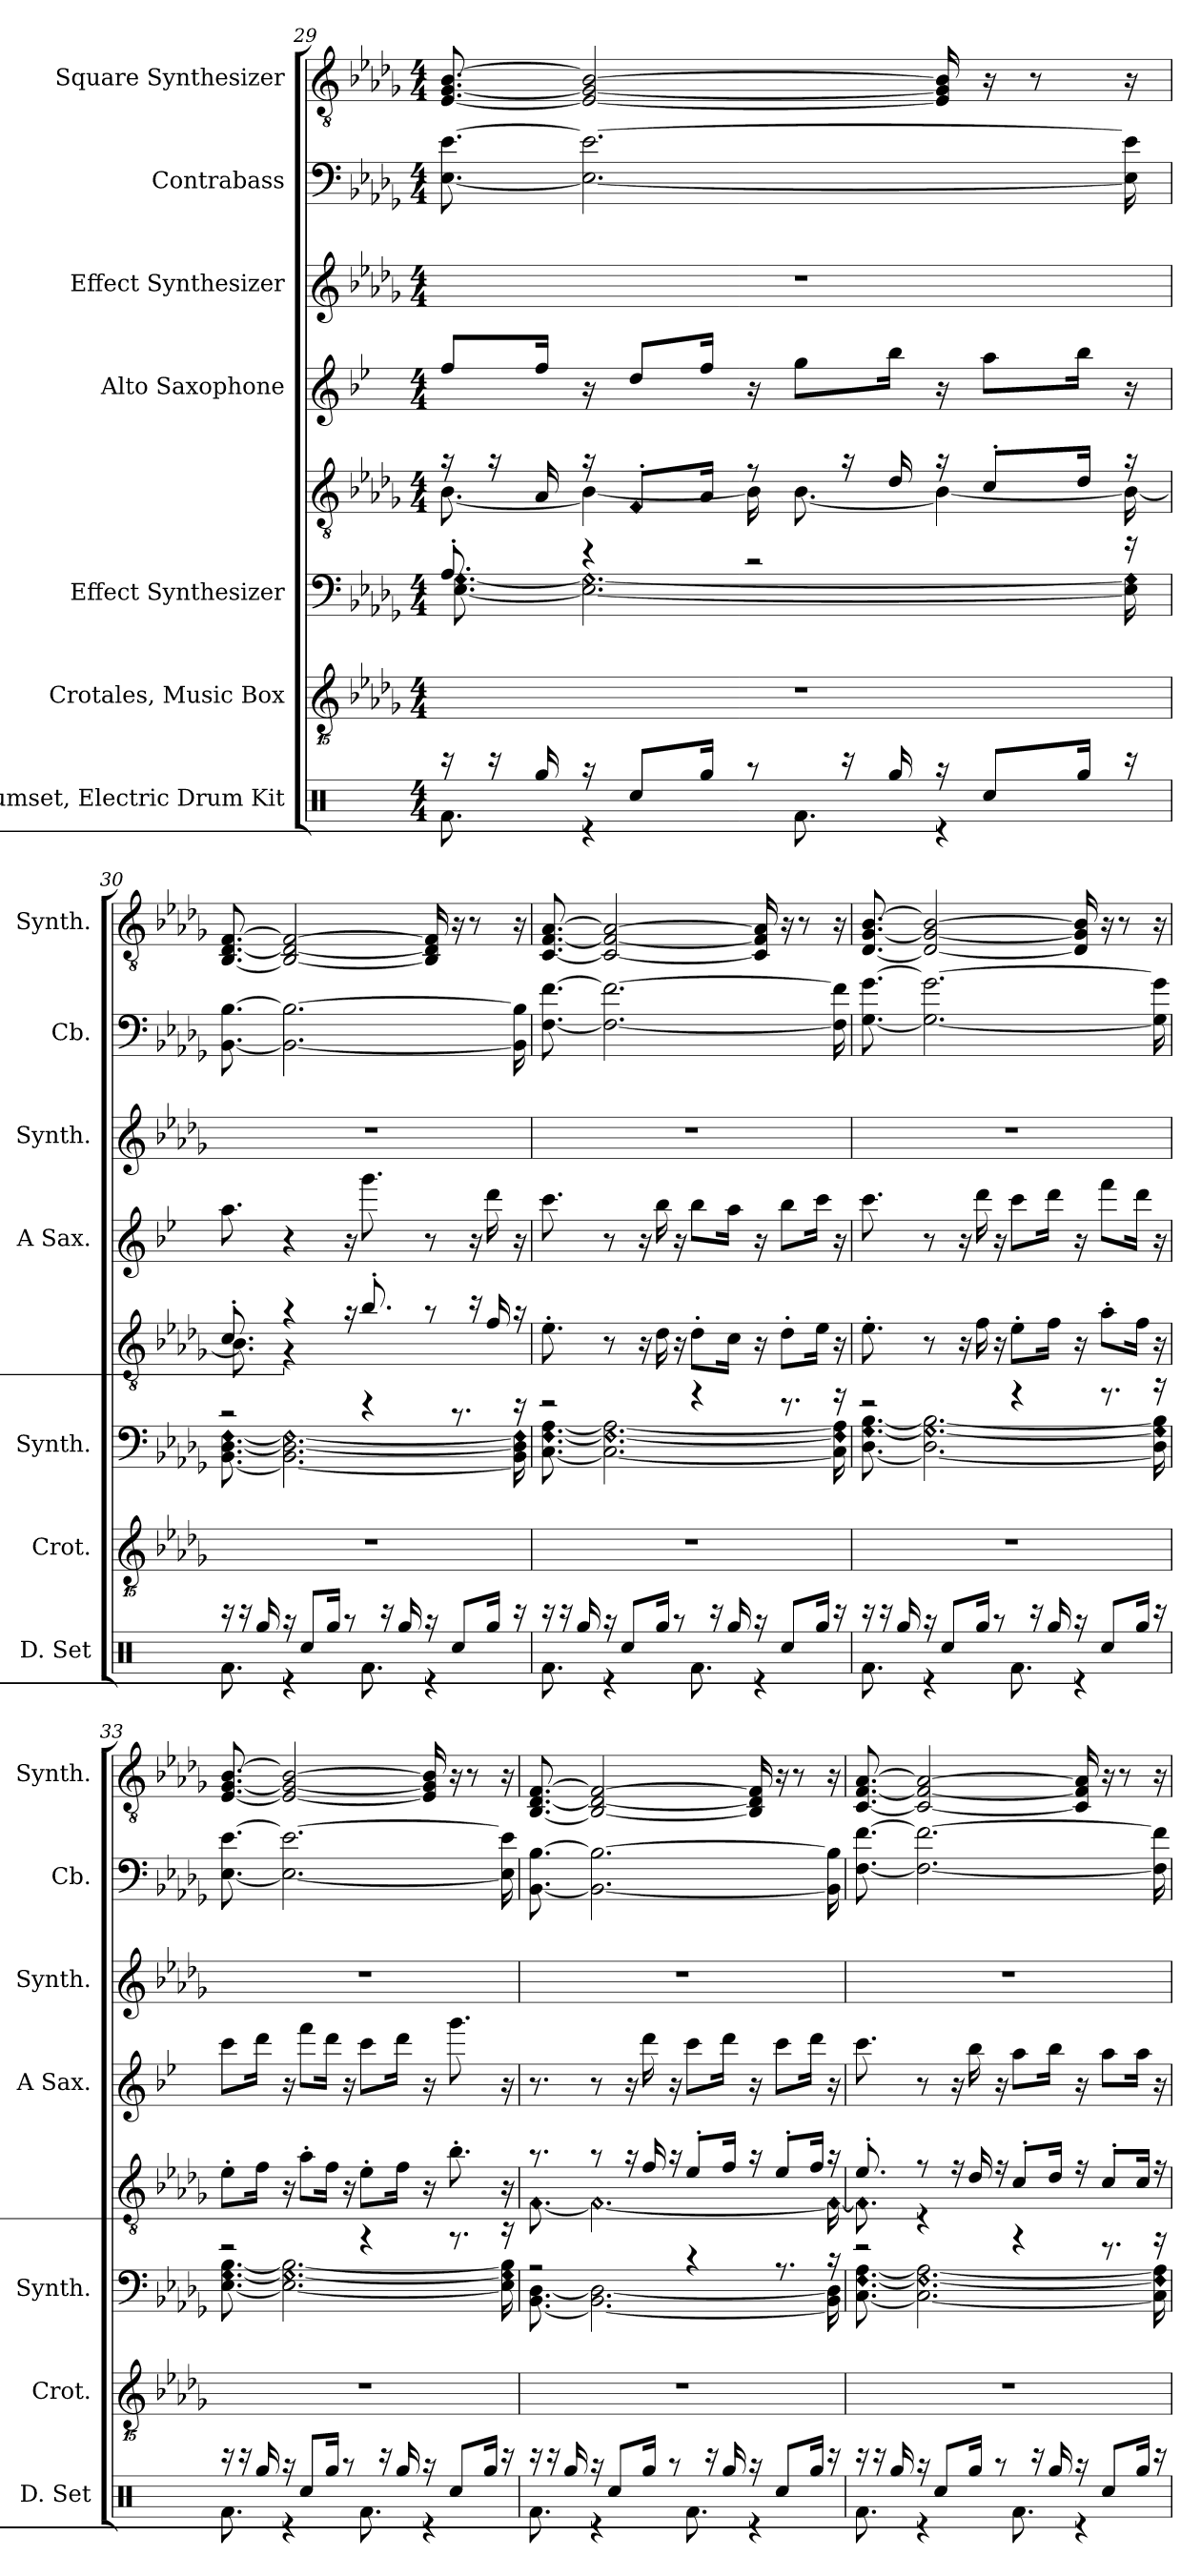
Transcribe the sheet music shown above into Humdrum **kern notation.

**kern	**kern	**kern	**kern	**kern	**kern	**kern	**kern
*part7	*part6	*part5	*part5	*part4	*part3	*part2	*part1
*staff8	*staff7	*staff6	*staff5	*staff4	*staff3	*staff2	*staff1
*I"Drumset, Electric Drum Kit	*I"Crotales, Music Box	*I"Effect Synthesizer	*	*I"Alto Saxophone	*I"Effect Synthesizer	*I"Contrabass	*I"Square Synthesizer
*I'D. Set	*I'Crot.	*I'Synth.	*	*I'A Sax.	*I'Synth.	*I'Cb.	*I'Synth.
!!LO:PB:g=z
*clefX	*clefGvv2	*clefF4	*clefGv2	*clefG2	*clefG2	*clefF4	*clefGv2
*	*ITrd-14c-24	*	*	*ITrd5c9	*	*ITrd7c12	*
*k[]	*k[b-e-a-d-g-]	*k[b-e-a-d-g-]	*k[b-e-a-d-g-]	*k[b-e-a-d-g-]	*k[b-e-a-d-g-]	*k[b-e-a-d-g-]	*k[b-e-a-d-g-]
*M4/4	*M4/4	*M4/4	*M4/4	*M4/4	*M4/4	*M4/4	*M4/4
=29	=29	=29	=29	=29	=29	=29	=29
*^	*	*^	*	*	*	*	*
!	!	!	!	!LO:N:n=2:head=diamond	!	!	!	!	!
*	*	*	*	*	*^	*	*	*	*
16r	8.Rf\	1r	8.A-'/	[8.E-\ [8.G-\	16r	[8.B-\	8a-/L	1r	[8.EE-\ [8.E-\	[8.E-/ [8.G-/ [8.B-/
16r	.	.	.	.	16r	.	.	.	.	.
16Rgg/	.	.	.	.	16A-/	.	16a-/Jk	.	.	.
!	!LO:N:vis=4.	!	!	!LO:N:n=2:head=diamond	!	!	!	!	!	!
16r	16%5r	.	4r	2.E-\_ 2.G-\_	16r	4B-\_	16r	.	2.EE-\_ 2.E-\_	2E-/_ 2G-/_ 2B-/_
!	!	!	!	!	!LO:N:head=diamond	!	!	!	!	!
8Rcc/L	.	.	.	.	8F'/L	.	8f/L	.	.	.
16Rgg/Jk	.	.	.	.	16A-/Jk	.	16a-/Jk	.	.	.
8r	.	.	2r	.	8r	16B-\]	16r	.	.	.
.	8.Rf\	.	.	.	.	[8.B-\	8b-\L	.	.	.
16r	.	.	.	.	16r	.	.	.	.	.
16Rgg/	.	.	.	.	16d-/	.	16dd-\Jk	.	.	.
!	!LO:N:vis=4.	!	!	!	!	!	!	!	!	!
16r	16%5r	.	.	.	16r	4B-\_	16r	.	.	16E-/] 16G-/] 16B-/]
8Rcc/L	.	.	.	.	8c'/L	.	8cc\L	.	.	16r
.	.	.	.	.	.	.	.	.	.	8r
16Rgg/Jk	.	.	.	.	16d-/Jk	.	16dd-\Jk	.	.	.
!	!	!	!	!LO:N:n=2:head=diamond	!	!	!	!	!	!
16r	.	.	16r	16E-\] 16G-\]	16r	16B-\_	16r	.	16EE-\] 16E-\]	16r
=30	=30	=30	=30	=30	=30	=30	=30	=30	=30	=30
!	!	!	!	!LO:N:n=3:head=diamond	!	!	!	!	!	!
16r	8.Rf\	1r	2r	[8.BB-\ [8.D-\ [8.F\	8.c'/	8.B-\]	8.cc\	1r	[8.BBB-\ [8.BB-\	[8.BB-/ [8.D-/ [8.F/
16r	.	.	.	.	.	.	.	.	.	.
16Rgg/	.	.	.	.	.	.	.	.	.	.
!	!LO:N:vis=4.	!	!	!LO:N:n=3:head=diamond	!	!LO:N:vis=2..	!	!	!	!
16r	16%5r	.	.	2.BB-\_ 2.D-\_ 2.F\_	4r	16%13r	4r	.	2.BBB-\_ 2.BB-\_	2BB-/_ 2D-/_ 2F/_
8Rcc/L	.	.	.	.	.	.	.	.	.	.
16Rgg/Jk	.	.	.	.	.	.	.	.	.	.
8r	.	.	.	.	16r	.	16r	.	.	.
.	8.Rf\	.	4r	.	8.b-'/	.	8.bb-\	.	.	.
16r	.	.	.	.	.	.	.	.	.	.
16Rgg/	.	.	.	.	.	.	.	.	.	.
!	!LO:N:vis=4.	!	!	!	!	!	!	!	!	!
16r	16%5r	.	.	.	8r	.	8r	.	.	16BB-/] 16D-/] 16F/]
8Rcc/L	.	.	8.r	.	.	.	.	.	.	16r
.	.	.	.	.	16r	.	16r	.	.	8r
16Rgg/Jk	.	.	.	.	16f/	.	16ff\	.	.	.
!	!	!	!	!LO:N:n=3:head=diamond	!	!	!	!	!	!
16r	.	.	16r	16BB-\] 16D-\] 16F\]	16r	.	16r	.	16BBB-\] 16BB-\]	16r
*	*	*	*	*	*v	*v	*	*	*	*
!!LO:PB:g=z
=31	=31	=31	=31	=31	=31	=31	=31	=31	=31
!	!	!	!	!LO:N:n=2:head=diamond	!	!	!	!	!
16r	8.Rf\	1r	2r	[8.C\ [8.F\ [8.A-\	8.e-'\	8.ee-\	1r	[8.FF\ [8.F\	[8.C/ [8.F/ [8.A-/
16r	.	.	.	.	.	.	.	.	.
16Rgg/	.	.	.	.	.	.	.	.	.
!	!LO:N:vis=4.	!	!	!LO:N:n=2:head=diamond	!	!	!	!	!
16r	16%5r	.	.	2.C\_ 2.F\_ 2.A-\_	8r	8r	.	2.FF\_ 2.F\_	2C/_ 2F/_ 2A-/_
8Rcc/L	.	.	.	.	.	.	.	.	.
.	.	.	.	.	16r	16r	.	.	.
16Rgg/Jk	.	.	.	.	16d-\	16dd-\	.	.	.
8r	.	.	.	.	16r	16r	.	.	.
.	8.Rf\	.	4r	.	8d-'\L	8dd-\L	.	.	.
16r	.	.	.	.	.	.	.	.	.
16Rgg/	.	.	.	.	16c\Jk	16cc\Jk	.	.	.
!	!LO:N:vis=4.	!	!	!	!	!	!	!	!
16r	16%5r	.	.	.	16r	16r	.	.	16C/] 16F/] 16A-/]
8Rcc/L	.	.	8.r	.	8d-'\L	8dd-\L	.	.	16r
.	.	.	.	.	.	.	.	.	8r
16Rgg/Jk	.	.	.	.	16e-\Jk	16ee-\Jk	.	.	.
!	!	!	!	!LO:N:n=2:head=diamond	!	!	!	!	!
16r	.	.	16r	16C\] 16F\] 16A-\]	16r	16r	.	16FF\] 16F\]	16r
=32	=32	=32	=32	=32	=32	=32	=32	=32	=32
!	!	!	!	!LO:N:n=2:head=diamond	!	!	!	!	!
16r	8.Rf\	1r	2r	[8.D-\ [8.G-\ [8.B-\	8.e-'\	8.ee-\	1r	[8.GG-\ [8.G-\	[8.D-/ [8.G-/ [8.B-/
16r	.	.	.	.	.	.	.	.	.
16Rgg/	.	.	.	.	.	.	.	.	.
!	!LO:N:vis=4.	!	!	!LO:N:n=2:head=diamond	!	!	!	!	!
16r	16%5r	.	.	2.D-\_ 2.G-\_ 2.B-\_	8r	8r	.	2.GG-\_ 2.G-\_	2D-/_ 2G-/_ 2B-/_
8Rcc/L	.	.	.	.	.	.	.	.	.
.	.	.	.	.	16r	16r	.	.	.
16Rgg/Jk	.	.	.	.	16f\	16ff\	.	.	.
8r	.	.	.	.	16r	16r	.	.	.
.	8.Rf\	.	4r	.	8e-'\L	8ee-\L	.	.	.
16r	.	.	.	.	.	.	.	.	.
16Rgg/	.	.	.	.	16f\Jk	16ff\Jk	.	.	.
!	!LO:N:vis=4.	!	!	!	!	!	!	!	!
16r	16%5r	.	.	.	16r	16r	.	.	16D-/] 16G-/] 16B-/]
8Rcc/L	.	.	8.r	.	8a-'\L	8aa-\L	.	.	16r
.	.	.	.	.	.	.	.	.	8r
16Rgg/Jk	.	.	.	.	16f\Jk	16ff\Jk	.	.	.
!	!	!	!	!LO:N:n=2:head=diamond	!	!	!	!	!
16r	.	.	16r	16D-\] 16G-\] 16B-\]	16r	16r	.	16GG-\] 16G-\]	16r
!!LO:PB:g=z
=33	=33	=33	=33	=33	=33	=33	=33	=33	=33
!	!	!	!	!LO:N:n=2:head=diamond	!	!	!	!	!
16r	8.Rf\	1r	2r	[8.E-\ [8.G-\ [8.B-\	8e-'\L	8ee-\L	1r	[8.EE-\ [8.E-\	[8.E-/ [8.G-/ [8.B-/
16r	.	.	.	.	.	.	.	.	.
16Rgg/	.	.	.	.	16f\Jk	16ff\Jk	.	.	.
!	!LO:N:vis=4.	!	!	!LO:N:n=2:head=diamond	!	!	!	!	!
16r	16%5r	.	.	2.E-\_ 2.G-\_ 2.B-\_	16r	16r	.	2.EE-\_ 2.E-\_	2E-/_ 2G-/_ 2B-/_
8Rcc/L	.	.	.	.	8a-'\L	8aa-\L	.	.	.
16Rgg/Jk	.	.	.	.	16f\Jk	16ff\Jk	.	.	.
8r	.	.	.	.	16r	16r	.	.	.
.	8.Rf\	.	4r	.	8e-'\L	8ee-\L	.	.	.
16r	.	.	.	.	.	.	.	.	.
16Rgg/	.	.	.	.	16f\Jk	16ff\Jk	.	.	.
!	!LO:N:vis=4.	!	!	!	!	!	!	!	!
16r	16%5r	.	.	.	16r	16r	.	.	16E-/] 16G-/] 16B-/]
8Rcc/L	.	.	8.r	.	8.b-'\	8.bb-\	.	.	16r
.	.	.	.	.	.	.	.	.	8r
16Rgg/Jk	.	.	.	.	.	.	.	.	.
!	!	!	!	!LO:N:n=2:head=diamond	!	!	!	!	!
16r	.	.	16r	16E-\] 16G-\] 16B-\]	16r	16r	.	16EE-\] 16E-\]	16r
=34	=34	=34	=34	=34	=34	=34	=34	=34	=34
*	*	*	*	*	*^	*	*	*	*
!	!	!	!	!	!	!LO:N:head=diamond	!	!	!	!
16r	8.Rf\	1r	2r	[8.BB-\ [8.D-\	8.r	[8.F\	8.r	1r	[8.BBB-\ [8.BB-\	[8.BB-/ [8.D-/ [8.F/
16r	.	.	.	.	.	.	.	.	.	.
16Rgg/	.	.	.	.	.	.	.	.	.	.
!	!LO:N:vis=4.	!	!	!	!	!LO:N:head=diamond	!	!	!	!
16r	16%5r	.	.	2.BB-\_ 2.D-\_	8r	2.F\_	8r	.	2.BBB-\_ 2.BB-\_	2BB-/_ 2D-/_ 2F/_
8Rcc/L	.	.	.	.	.	.	.	.	.	.
.	.	.	.	.	16r	.	16r	.	.	.
16Rgg/Jk	.	.	.	.	16f/	.	16ff\	.	.	.
8r	.	.	.	.	16r	.	16r	.	.	.
.	8.Rf\	.	4r	.	8e-'/L	.	8ee-\L	.	.	.
16r	.	.	.	.	.	.	.	.	.	.
16Rgg/	.	.	.	.	16f/Jk	.	16ff\Jk	.	.	.
!	!LO:N:vis=4.	!	!	!	!	!	!	!	!	!
16r	16%5r	.	.	.	16r	.	16r	.	.	16BB-/] 16D-/] 16F/]
8Rcc/L	.	.	8.r	.	8e-'/L	.	8ee-\L	.	.	16r
.	.	.	.	.	.	.	.	.	.	8r
16Rgg/Jk	.	.	.	.	16f/Jk	.	16ff\Jk	.	.	.
!	!	!	!	!	!	!LO:N:head=diamond	!	!	!	!
16r	.	.	16r	16BB-\] 16D-\]	16r	16F\_	16r	.	16BBB-\] 16BB-\]	16r
!!LO:PB:g=z
=35	=35	=35	=35	=35	=35	=35	=35	=35	=35	=35
!	!	!	!	!LO:N:n=2:head=diamond	!	!LO:N:head=diamond	!	!	!	!
16r	8.Rf\	1r	2r	[8.C\ [8.F\ [8.A-\	8.e-'/	8.F\]	8.ee-\	1r	[8.FF\ [8.F\	[8.C/ [8.F/ [8.A-/
16r	.	.	.	.	.	.	.	.	.	.
16Rgg/	.	.	.	.	.	.	.	.	.	.
!	!LO:N:vis=4.	!	!	!LO:N:n=2:head=diamond	!	!LO:N:vis=2..	!	!	!	!
16r	16%5r	.	.	2.C\_ 2.F\_ 2.A-\_	8r	16%13r	8r	.	2.FF\_ 2.F\_	2C/_ 2F/_ 2A-/_
8Rcc/L	.	.	.	.	.	.	.	.	.	.
.	.	.	.	.	16r	.	16r	.	.	.
16Rgg/Jk	.	.	.	.	16d-/	.	16dd-\	.	.	.
8r	.	.	.	.	16r	.	16r	.	.	.
.	8.Rf\	.	4r	.	8c'/L	.	8cc\L	.	.	.
16r	.	.	.	.	.	.	.	.	.	.
16Rgg/	.	.	.	.	16d-/Jk	.	16dd-\Jk	.	.	.
!	!LO:N:vis=4.	!	!	!	!	!	!	!	!	!
16r	16%5r	.	.	.	16r	.	16r	.	.	16C/] 16F/] 16A-/]
8Rcc/L	.	.	8.r	.	8c'/L	.	8cc\L	.	.	16r
.	.	.	.	.	.	.	.	.	.	8r
16Rgg/Jk	.	.	.	.	16c/Jk	.	16cc\Jk	.	.	.
!	!	!	!	!LO:N:n=2:head=diamond	!	!	!	!	!	!
16r	.	.	16r	16C\] 16F\] 16A-\]	16r	.	16r	.	16FF\] 16F\]	16r
*	*	*	*v	*v	*	*	*	*	*	*
*v	*v	*	*	*v	*v	*	*	*	*
=	=	=	=	=	=	=	=
*-	*-	*-	*-	*-	*-	*-	*-
